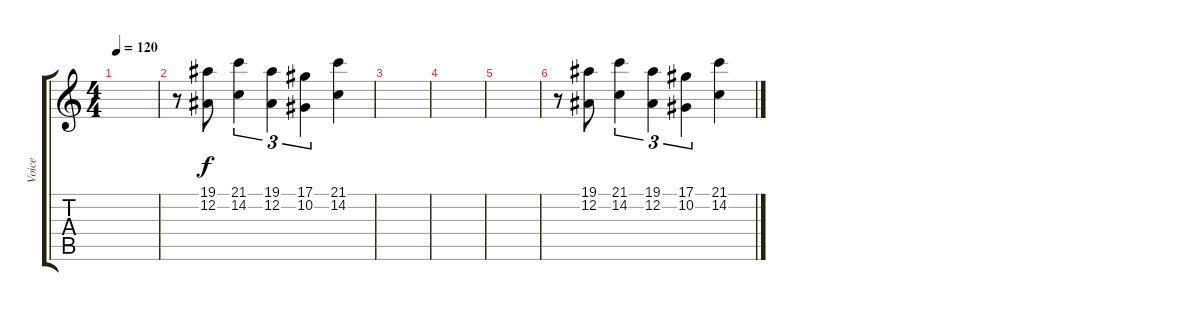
\track ("Voice" "Voice") {instrument lead1square}
\staff {score tabs}
\tuning (Eb4 Bb3 Gb3 Db3 Ab2 Eb2) {hide}
\ts (4 4)
\tempo 120
\clef g2
\ks c
|
r.8 (19.1 12.2).8 (21.1 14.2).4{tu (3 2)} (19.1 12.2).4{tu (3 2)} (17.1 10.2).4{tu (3 2)} (21.1 14.2).4 |
|
|
|
r.8 (19.1 12.2).8 (21.1 14.2).4{tu (3 2)} (19.1 12.2).4{tu (3 2)} (17.1 10.2).4{tu (3 2)} (21.1 14.2).4
